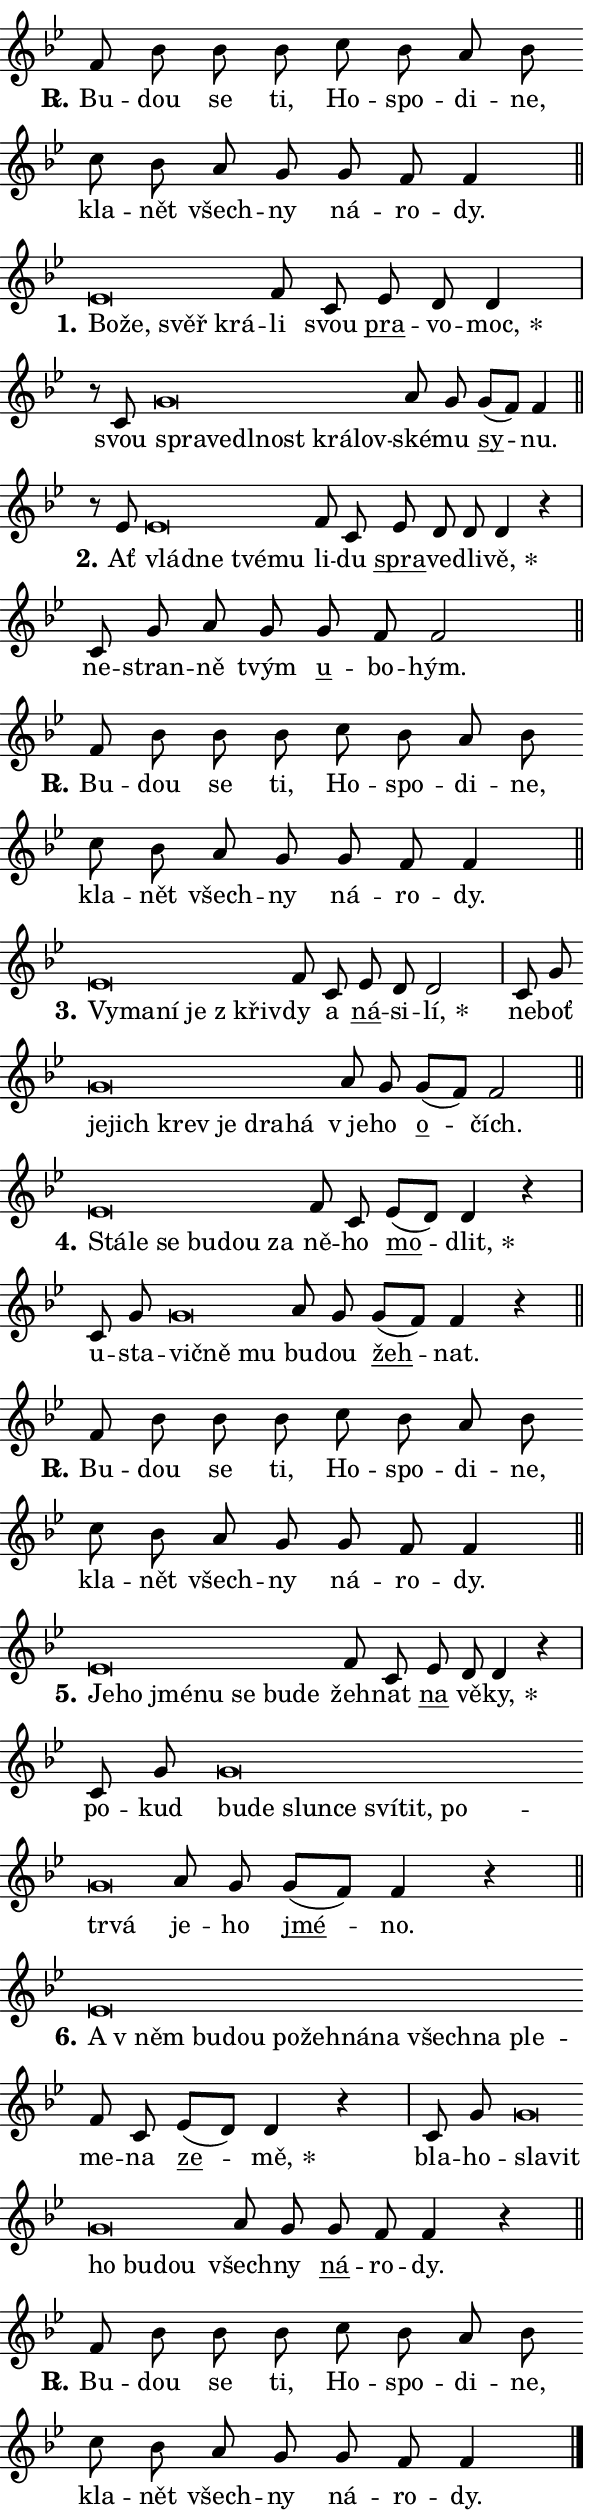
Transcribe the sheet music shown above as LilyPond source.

\version "2.24.0"
\header { tagline = "" }
\paper {
  indent = 0\cm
  top-margin = 0\cm
  right-margin = 0.13\cm % to fit lyric hyphens
  bottom-margin = 0\cm
  left-margin = 0\cm
  paper-width = 10\cm
  page-breaking = #ly:one-page-breaking
  system-system-spacing.basic-distance = #11
  score-system-spacing.basic-distance = #11
  ragged-last = ##f
}


%% Author: Thomas Morley
%% https://lists.gnu.org/archive/html/lilypond-user/2020-05/msg00002.html
#(define (line-position grob)
"Returns position of @var[grob} in current system:
   @code{'start}, if at first time-step
   @code{'end}, if at last time-step
   @code{'middle} otherwise
"
  (let* ((col (ly:item-get-column grob))
         (ln (ly:grob-object col 'left-neighbor))
         (rn (ly:grob-object col 'right-neighbor))
         (col-to-check-left (if (ly:grob? ln) ln col))
         (col-to-check-right (if (ly:grob? rn) rn col))
         (break-dir-left
           (and
             (ly:grob-property col-to-check-left 'non-musical #f)
             (ly:item-break-dir col-to-check-left)))
         (break-dir-right
           (and
             (ly:grob-property col-to-check-right 'non-musical #f)
             (ly:item-break-dir col-to-check-right))))
        (cond ((eqv? 1 break-dir-left) 'start)
              ((eqv? -1 break-dir-right) 'end)
              (else 'middle))))

#(define (tranparent-at-line-position vctor)
  (lambda (grob)
  "Relying on @code{line-position} select the relevant enry from @var{vctor}.
Used to determine transparency,"
    (case (line-position grob)
      ((end) (not (vector-ref vctor 0)))
      ((middle) (not (vector-ref vctor 1)))
      ((start) (not (vector-ref vctor 2))))))

noteHeadBreakVisibility =
#(define-music-function (break-visibility)(vector?)
"Makes @code{NoteHead}s transparent relying on @var{break-visibility}"
#{
  \override NoteHead.transparent =
    #(tranparent-at-line-position break-visibility)
#})

#(define delete-ledgers-for-transparent-note-heads
  (lambda (grob)
    "Reads whether a @code{NoteHead} is transparent.
If so this @code{NoteHead} is removed from @code{'note-heads} from
@var{grob}, which is supposed to be @code{LedgerLineSpanner}.
As a result ledgers are not printed for this @code{NoteHead}"
    (let* ((nhds-array (ly:grob-object grob 'note-heads))
           (nhds-list
             (if (ly:grob-array? nhds-array)
                 (ly:grob-array->list nhds-array)
                 '()))
           ;; Relies on the transparent-property being done before
           ;; Staff.LedgerLineSpanner.after-line-breaking is executed.
           ;; This is fragile ...
           (to-keep
             (remove
               (lambda (nhd)
                 (ly:grob-property nhd 'transparent #f))
               nhds-list)))
      ;; TODO find a better method to iterate over grob-arrays, similiar
      ;; to filter/remove etc for lists
      ;; For now rebuilt from scratch
      (set! (ly:grob-object grob 'note-heads)  '())
      (for-each
        (lambda (nhd)
          (ly:pointer-group-interface::add-grob grob 'note-heads nhd))
        to-keep))))

squashNotes = {
  \override NoteHead.X-extent = #'(-0.2 . 0.2)
  \override NoteHead.Y-extent = #'(-0.75 . 0)
  \override NoteHead.stencil =
    #(lambda (grob)
       (let ((pos (ly:grob-property grob 'staff-position)))
         (begin
           (if (< pos -7) (display "ERROR: Lower brevis then expected\n") (display ""))
           (if (<= pos -6) ly:text-interface::print ly:note-head::print))))
}
unSquashNotes = {
  \revert NoteHead.X-extent
  \revert NoteHead.Y-extent
  \revert NoteHead.stencil
}

hideNotes = \noteHeadBreakVisibility #begin-of-line-visible
unHideNotes = \noteHeadBreakVisibility #all-visible

% work-around for resetting accidentals
% https://lilypond.org/doc/v2.23/Documentation/notation/displaying-rhythms#unmetered-music
cadenzaMeasure = {
  \cadenzaOff
  \partial 1024 s1024
  \cadenzaOn
}

#(define-markup-command (accent layout props text) (markup?)
  "Underline accented syllable"
  (interpret-markup layout props
    #{\markup \override #'(offset . 4.3) \underline { #text }#}))

responsum = \markup \concat {
  "R" \hspace #-1.05 \path #0.1 #'((moveto 0 0.07) (lineto 0.9 0.8)) \hspace #0.05 "."
}

spaceSize = #0.6828661417322834 % exact space size for TeX Gyre Schola

\layout {
  \context {
    \Staff
    \remove "Time_signature_engraver"
    \override LedgerLineSpanner.after-line-breaking = #delete-ledgers-for-transparent-note-heads
  }
  \context {
    \Lyrics {
      \override LyricSpace.minimum-distance = \spaceSize
      \override LyricText.font-name = #"TeX Gyre Schola"
      \override LyricText.font-size = 1
      \override StanzaNumber.font-name = #"TeX Gyre Schola Bold"
      \override StanzaNumber.font-size = 1
    }
  }
  \context {
    \Score 
    \override NoteHead.text =
      #(lambda (grob) 
        (let ((pos (ly:grob-property grob 'staff-position)))
          #{\markup {
            \combine
              \halign #-0.55 \raise #(if (= pos -6) 0 0.5) \override #'(thickness . 2) \draw-line #'(3.2 . 0)
              \musicglyph "noteheads.sM1"
          }#}))
  }
}

% magnetic-lyrics.ily
%
%   written by
%     Jean Abou Samra <jean@abou-samra.fr>
%     Werner Lemberg <wl@gnu.org>
%
%   adapted by
%     Jiri Hon <jiri.hon@gmail.com>
%
% Version 2022-Apr-15

% https://www.mail-archive.com/lilypond-user@gnu.org/msg149350.html

#(define (Left_hyphen_pointer_engraver context)
   "Collect syllable-hyphen-syllable occurrences in lyrics and store
them in properties.  This engraver only looks to the left.  For
example, if the lyrics input is @code{foo -- bar}, it does the
following.

@itemize @bullet
@item
Set the @code{text} property of the @code{LyricHyphen} grob between
@q{foo} and @q{bar} to @code{foo}.

@item
Set the @code{left-hyphen} property of the @code{LyricText} grob with
text @q{foo} to the @code{LyricHyphen} grob between @q{foo} and
@q{bar}.
@end itemize

Use this auxiliary engraver in combination with the
@code{lyric-@/text::@/apply-@/magnetic-@/offset!} hook."
   (let ((hyphen #f)
         (text #f))
     (make-engraver
      (acknowledgers
       ((lyric-syllable-interface engraver grob source-engraver)
        (set! text grob)))
      (end-acknowledgers
       ((lyric-hyphen-interface engraver grob source-engraver)
        ;(when (not (grob::has-interface grob 'lyric-space-interface))
          (set! hyphen grob)));)
      ((stop-translation-timestep engraver)
       (when (and text hyphen)
         (ly:grob-set-object! text 'left-hyphen hyphen))
       (set! text #f)
       (set! hyphen #f)))))

#(define (lyric-text::apply-magnetic-offset! grob)
   "If the space between two syllables is less than the value in
property @code{LyricText@/.details@/.squash-threshold}, move the right
syllable to the left so that it gets concatenated with the left
syllable.

Use this function as a hook for
@code{LyricText@/.after-@/line-@/breaking} if the
@code{Left_@/hyphen_@/pointer_@/engraver} is active."
   (let ((hyphen (ly:grob-object grob 'left-hyphen #f)))
     (when hyphen
       (let ((left-text (ly:spanner-bound hyphen LEFT)))
         (when (grob::has-interface left-text 'lyric-syllable-interface)
           (let* ((common (ly:grob-common-refpoint grob left-text X))
                  (this-x-ext (ly:grob-extent grob common X))
                  (left-x-ext
                   (begin
                     ;; Trigger magnetism for left-text.
                     (ly:grob-property left-text 'after-line-breaking)
                     (ly:grob-extent left-text common X)))
                  ;; `delta` is the gap width between two syllables.
                  (delta (- (interval-start this-x-ext)
                            (interval-end left-x-ext)))
                  (details (ly:grob-property grob 'details))
                  (threshold (assoc-get 'squash-threshold details 0.2)))
             (when (< delta threshold)
               (let* (;; We have to manipulate the input text so that
                      ;; ligatures crossing syllable boundaries are not
                      ;; disabled.  For languages based on the Latin
                      ;; script this is essentially a beautification.
                      ;; However, for non-Western scripts it can be a
                      ;; necessity.
                      (lt (ly:grob-property left-text 'text))
                      (rt (ly:grob-property grob 'text))
                      (is-space (grob::has-interface hyphen 'lyric-space-interface))
                      (space (if is-space " " ""))
                      (extra-delta (if is-space spaceSize 0))
                      ;; Append new syllable.
                      (ltrt-space (if (and (string? lt) (string? rt))
                                (string-append lt space rt)
                                (make-concat-markup (list lt space rt))))
                      ;; Right-align `ltrt` to the right side.
                      (ltrt-space-markup (grob-interpret-markup
                               grob
                               (make-translate-markup
                                (cons (interval-length this-x-ext) 0)
                                (make-right-align-markup ltrt-space)))))
                 (begin
                   ;; Don't print `left-text`.
                   (ly:grob-set-property! left-text 'stencil #f)
                   ;; Set text and stencil (which holds all collected
                   ;; syllables so far) and shift it to the left.
                   (ly:grob-set-property! grob 'text ltrt-space)
                   (ly:grob-set-property! grob 'stencil ltrt-space-markup)
                   (ly:grob-translate-axis! grob (- (- delta extra-delta)) X))))))))))


#(define (lyric-hyphen::displace-bounds-first grob)
   ;; Make very sure this callback isn't triggered too early.
   (let ((left (ly:spanner-bound grob LEFT))
         (right (ly:spanner-bound grob RIGHT)))
     (ly:grob-property left 'after-line-breaking)
     (ly:grob-property right 'after-line-breaking)
     (ly:lyric-hyphen::print grob)))

squashThreshold = #0.4

\layout {
  \context {
    \Lyrics
    \consists #Left_hyphen_pointer_engraver
    \override LyricText.after-line-breaking =
      #lyric-text::apply-magnetic-offset!
    \override LyricHyphen.stencil = #lyric-hyphen::displace-bounds-first
    \override LyricText.details.squash-threshold = \squashThreshold
    \override LyricHyphen.minimum-distance = 0
    \override LyricHyphen.minimum-length = \squashThreshold
  }
}

squashText = \override LyricText.details.squash-threshold = 9999
unSquashText = \override LyricText.details.squash-threshold = \squashThreshold

leftText = \override LyricText.self-alignment-X = #LEFT
unLeftText = \revert LyricText.self-alignment-X

starOffset = #(lambda (grob) 
                (let ((x_offset (ly:self-alignment-interface::aligned-on-x-parent grob)))
                  (if (= x_offset 0) 0 (+ x_offset 1.2))))

star = #(define-music-function (syllable)(string?)
"Append star separator at the end of a syllable"
#{
  \once \override LyricText.X-offset = #starOffset
  \lyricmode { \markup {
    #syllable
    \override #'((font-name . "TeX Gyre Schola Bold")) \hspace #0.2 \lower #0.65 \larger "*"
  } }
#})

starAccent = #(define-music-function (syllable)(string?)
"Append star separator at the end of a syllable and make accent"
#{
  \once \override LyricText.X-offset = #starOffset
  \lyricmode { \markup {
    \accent #syllable
    \override #'((font-name . "TeX Gyre Schola Bold")) \hspace #0.2 \lower #0.65 \larger "*"
  } }
#})

breath = #(define-music-function (syllable)(string?)
"Append breathing indicator at the end of a syllable"
#{
  \lyricmode { \markup { #syllable "+" } }
#})

optionalBreath = #(define-music-function (syllable)(string?)
"Append optional breathing indicator at the end of a syllable"
#{
  \lyricmode { \markup { #syllable "(+)" } }
#})


\score {
    <<
        \new Voice = "melody" { \cadenzaOn \key bes \major \relative { f'8 bes bes bes \bar "" c bes a bes \bar "" c bes a g \bar "" g f f4 \cadenzaMeasure \bar "||" \break } }
        \new Lyrics \lyricsto "melody" { \lyricmode { \set stanza = \responsum
Bu -- dou se ti, Ho -- spo -- di -- ne, kla -- nět všech -- ny ná -- ro -- dy. } }
    >>
    \layout {}
}

\score {
    <<
        \new Voice = "melody" { \cadenzaOn \key bes \major \relative { \squashNotes es'\breve*1/16 \hideNotes \breve*1/16 \bar "" \breve*1/16 \breve*1/16 \bar "" \unHideNotes \unSquashNotes f8 c \bar "" es d d4 \cadenzaMeasure \bar "|" r8 c \squashNotes g'\breve*1/16 \hideNotes \breve*1/16 \bar "" \breve*1/16 \bar "" \breve*1/16 \bar "" \breve*1/16 \breve*1/16 \bar "" \unHideNotes \unSquashNotes a8 g \bar "" g[( f)] f4 \cadenzaMeasure \bar "||" \break } }
        \new Lyrics \lyricsto "melody" { \lyricmode { \set stanza = "1."
\leftText Bo -- \squashText že, svěř krá -- \unLeftText \unSquashText li svou \markup \accent pra -- vo -- \star moc, svou \leftText spra -- \squashText ve -- dl -- nost krá -- lov -- \unLeftText \unSquashText ské -- mu \markup \accent sy -- nu. } }
    >>
    \layout {}
}

\score {
    <<
        \new Voice = "melody" { \cadenzaOn \key bes \major \relative { r8 es' \squashNotes es\breve*1/16 \hideNotes \breve*1/16 \bar "" \breve*1/16 \breve*1/16 \bar "" \unHideNotes \unSquashNotes f8 c \bar "" es d d d4 r \cadenzaMeasure \bar "|" c8 g' a g \bar "" g f f2 \cadenzaMeasure \bar "||" \break } }
        \new Lyrics \lyricsto "melody" { \lyricmode { \set stanza = "2."
Ať \leftText vlád -- \squashText ne tvé -- mu \unLeftText \unSquashText li -- du \markup \accent spra -- ve -- dli -- \star vě, ne -- stran -- ně tvým \markup \accent u -- bo -- hým. } }
    >>
    \layout {}
}

\score {
    <<
        \new Voice = "melody" { \cadenzaOn \key bes \major \relative { f'8 bes bes bes \bar "" c bes a bes \bar "" c bes a g \bar "" g f f4 \cadenzaMeasure \bar "||" \break } }
        \new Lyrics \lyricsto "melody" { \lyricmode { \set stanza = \responsum
Bu -- dou se ti, Ho -- spo -- di -- ne, kla -- nět všech -- ny ná -- ro -- dy. } }
    >>
    \layout {}
}

\score {
    <<
        \new Voice = "melody" { \cadenzaOn \key bes \major \relative { \squashNotes es'\breve*1/16 \hideNotes \breve*1/16 \bar "" \breve*1/16 \bar "" \breve*1/16 \breve*1/16 \bar "" \unHideNotes \unSquashNotes f8 c \bar "" es d d2 \cadenzaMeasure \bar "|" c8 g' \bar "" \squashNotes g\breve*1/16 \hideNotes \breve*1/16 \bar "" \breve*1/16 \bar "" \breve*1/16 \bar "" \breve*1/16 \breve*1/16 \bar "" \unHideNotes \unSquashNotes a8 g \bar "" g[( f)] f2 \cadenzaMeasure \bar "||" \break } }
        \new Lyrics \lyricsto "melody" { \lyricmode { \set stanza = "3."
\leftText Vy -- \squashText ma -- ní je "z křiv" -- \unLeftText \unSquashText dy a \markup \accent ná -- si -- \star lí, ne -- boť \leftText je -- \squashText jich krev je dra -- há \unLeftText \unSquashText "v je" -- ho \markup \accent o -- čích. } }
    >>
    \layout {}
}

\score {
    <<
        \new Voice = "melody" { \cadenzaOn \key bes \major \relative { \squashNotes es'\breve*1/16 \hideNotes \breve*1/16 \bar "" \breve*1/16 \bar "" \breve*1/16 \bar "" \breve*1/16 \breve*1/16 \bar "" \unHideNotes \unSquashNotes f8 c \bar "" es[( d)] d4 r \cadenzaMeasure \bar "|" c8 g' \bar "" \squashNotes g\breve*1/16 \hideNotes \breve*1/16 \breve*1/16 \bar "" \unHideNotes \unSquashNotes a8 g \bar "" g[( f)] f4 r \cadenzaMeasure \bar "||" \break } }
        \new Lyrics \lyricsto "melody" { \lyricmode { \set stanza = "4."
\leftText Stá -- \squashText le se bu -- dou za \unLeftText \unSquashText ně -- ho \markup \accent mo -- \star dlit, u -- sta -- \leftText vič -- \squashText ně mu \unLeftText \unSquashText bu -- dou \markup \accent žeh -- nat. } }
    >>
    \layout {}
}

\score {
    <<
        \new Voice = "melody" { \cadenzaOn \key bes \major \relative { f'8 bes bes bes \bar "" c bes a bes \bar "" c bes a g \bar "" g f f4 \cadenzaMeasure \bar "||" \break } }
        \new Lyrics \lyricsto "melody" { \lyricmode { \set stanza = \responsum
Bu -- dou se ti, Ho -- spo -- di -- ne, kla -- nět všech -- ny ná -- ro -- dy. } }
    >>
    \layout {}
}

\score {
    <<
        \new Voice = "melody" { \cadenzaOn \key bes \major \relative { \squashNotes es'\breve*1/16 \hideNotes \breve*1/16 \bar "" \breve*1/16 \bar "" \breve*1/16 \bar "" \breve*1/16 \bar "" \breve*1/16 \breve*1/16 \bar "" \unHideNotes \unSquashNotes f8 c \bar "" es d d4 r \cadenzaMeasure \bar "|" c8 g' \bar "" \squashNotes g\breve*1/16 \hideNotes \breve*1/16 \bar "" \breve*1/16 \bar "" \breve*1/16 \bar "" \breve*1/16 \bar "" \breve*1/16 \bar "" \breve*1/16 \bar "" \breve*1/16 \breve*1/16 \bar "" \unHideNotes \unSquashNotes a8 g \bar "" g[( f)] f4 r \cadenzaMeasure \bar "||" \break } }
        \new Lyrics \lyricsto "melody" { \lyricmode { \set stanza = "5."
\leftText Je -- \squashText ho jmé -- nu se bu -- de \unLeftText \unSquashText žeh -- nat \markup \accent na vě -- \star ky, po -- kud \leftText bu -- \squashText de slun -- ce sví -- tit, po -- tr -- vá \unLeftText \unSquashText je -- ho \markup \accent jmé -- no. } }
    >>
    \layout {}
}

\score {
    <<
        \new Voice = "melody" { \cadenzaOn \key bes \major \relative { \squashNotes es'\breve*1/16 \hideNotes \breve*1/16 \bar "" \breve*1/16 \bar "" \breve*1/16 \bar "" \breve*1/16 \bar "" \breve*1/16 \bar "" \breve*1/16 \bar "" \breve*1/16 \bar "" \breve*1/16 \bar "" \breve*1/16 \breve*1/16 \bar "" \unHideNotes \unSquashNotes f8 c \bar "" es[( d)] d4 r \cadenzaMeasure \bar "|" c8 g' \bar "" \squashNotes g\breve*1/16 \hideNotes \breve*1/16 \bar "" \breve*1/16 \bar "" \breve*1/16 \breve*1/16 \bar "" \unHideNotes \unSquashNotes a8 g \bar "" g f f4 r \cadenzaMeasure \bar "||" \break } }
        \new Lyrics \lyricsto "melody" { \lyricmode { \set stanza = "6."
\leftText A \squashText "v něm" bu -- dou po -- žeh -- ná -- na všech -- na ple -- \unLeftText \unSquashText me -- na \markup \accent ze -- \star mě, bla -- ho -- \leftText sla -- \squashText vit ho bu -- dou \unLeftText \unSquashText všech -- ny \markup \accent ná -- ro -- dy. } }
    >>
    \layout {}
}

\score {
    <<
        \new Voice = "melody" { \cadenzaOn \key bes \major \relative { f'8 bes bes bes \bar "" c bes a bes \bar "" c bes a g \bar "" g f f4 \cadenzaMeasure \bar "||" \break } \bar "|." }
        \new Lyrics \lyricsto "melody" { \lyricmode { \set stanza = \responsum
Bu -- dou se ti, Ho -- spo -- di -- ne, kla -- nět všech -- ny ná -- ro -- dy. } }
    >>
    \layout {}
}
